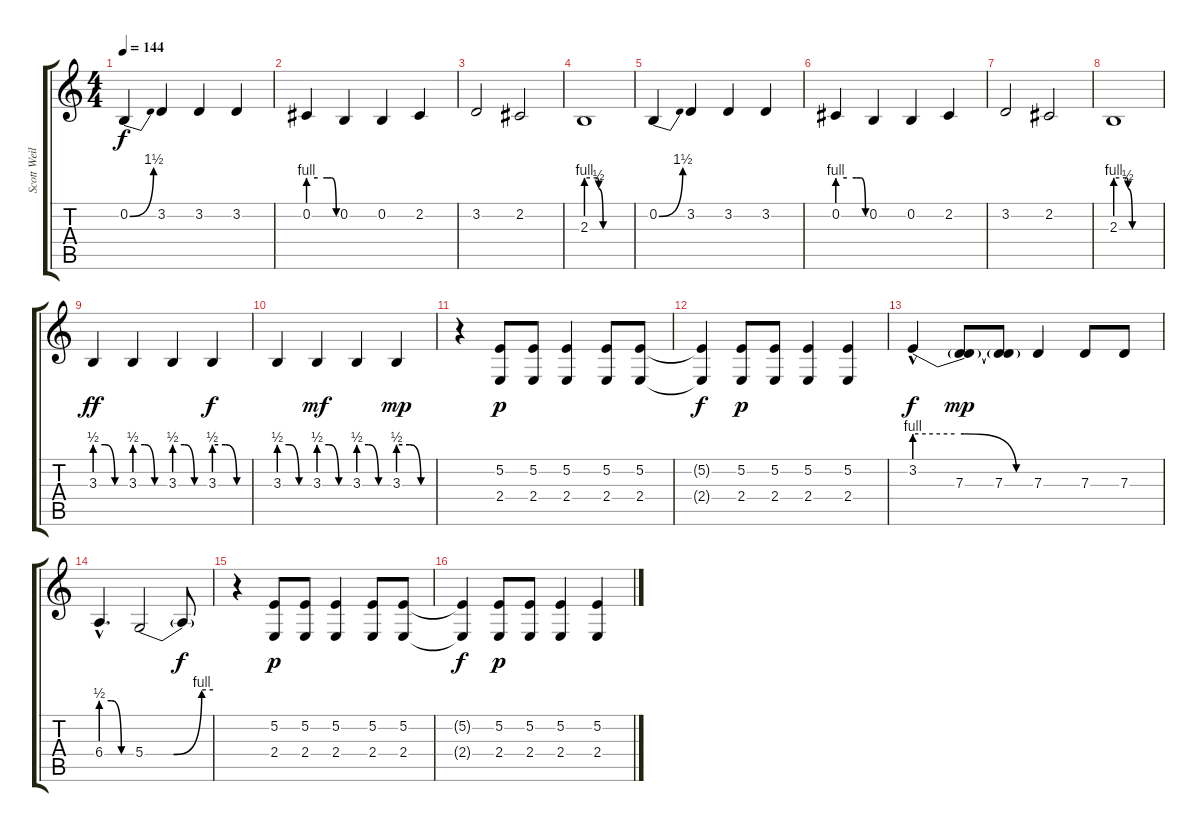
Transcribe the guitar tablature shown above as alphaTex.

\track ("Scott Weiland" "Scott Weil") {instrument bassoon}
\staff {score tabs}
\tuning (E4 B3 G3 D3 A2 E2) {hide}
\ts (4 4)
\tempo 144
\clef g2
\ks c
0.2{be (bend 0 0 60 6)}.4{dy f} 3.2.4 3.2.4 3.2.4 |
0.2{be (custom 0 4 20 4 40 4 50 4 60 0)}.4 0.2.4 0.2.4 2.2.4 |
3.2.2 2.2.2 |
2.3{be (custom 0 4 15 4 17 2 23 0 25 0 60 0)}.1 |
0.2{be (bend 0 0 60 6)}.4 3.2.4 3.2.4 3.2.4 |
0.2{be (custom 0 4 20 4 40 4 50 4 60 0)}.4 0.2.4 0.2.4 2.2.4 |
3.2.2 2.2.2 |
2.3{be (custom 0 4 15 4 17 2 23 0 25 0 60 0)}.1 |
3.3{be (custom 0 2 20 2 40 0 60 0)}.4{dy ff} 3.3{be (custom 0 2 20 2 40 0 60 0)}.4 3.3{be (custom 0 2 20 2 40 0 60 0)}.4 3.3{be (custom 0 2 20 2 40 0 60 0)}.4{dy f} |
3.3{be (custom 0 2 20 2 40 0 60 0)}.4 3.3{be (custom 0 2 20 2 40 0 60 0)}.4{dy mf} 3.3{be (custom 0 2 20 2 40 0 60 0)}.4 3.3{be (custom 0 2 20 2 40 0 60 0)}.4{dy mp} |
r.4 (5.2 2.4).8{dy p} (5.2 2.4).8 (5.2 2.4).4 (5.2 2.4).8 (5.2 2.4).8 |
(5.2{t} 2.4{t}).4{dy f} (5.2 2.4).8{dy p} (5.2 2.4).8 (5.2 2.4).4 (5.2 2.4).4 |
3.2{be (custom 0 4 20 4 25 4 51 0 60 0) hac}.4{dy f} (3.2{t} 7.3).8{dy mp} (3.2{t} 7.3).8 7.3.4 7.3.8 7.3.8 |
6.4{be (custom 0 2 20 2 40 0 60 0) hac}.4{d} 5.4{be (custom 0 0 10 0 25 0 50 4 60 4)}.2 5.4{t}.8{dy f} |
r.4 (5.2 2.4).8{dy p} (5.2 2.4).8 (5.2 2.4).4 (5.2 2.4).8 (5.2 2.4).8 |
(5.2{t} 2.4{t}).4{dy f} (5.2 2.4).8{dy p} (5.2 2.4).8 (5.2 2.4).4 (5.2 2.4).4
